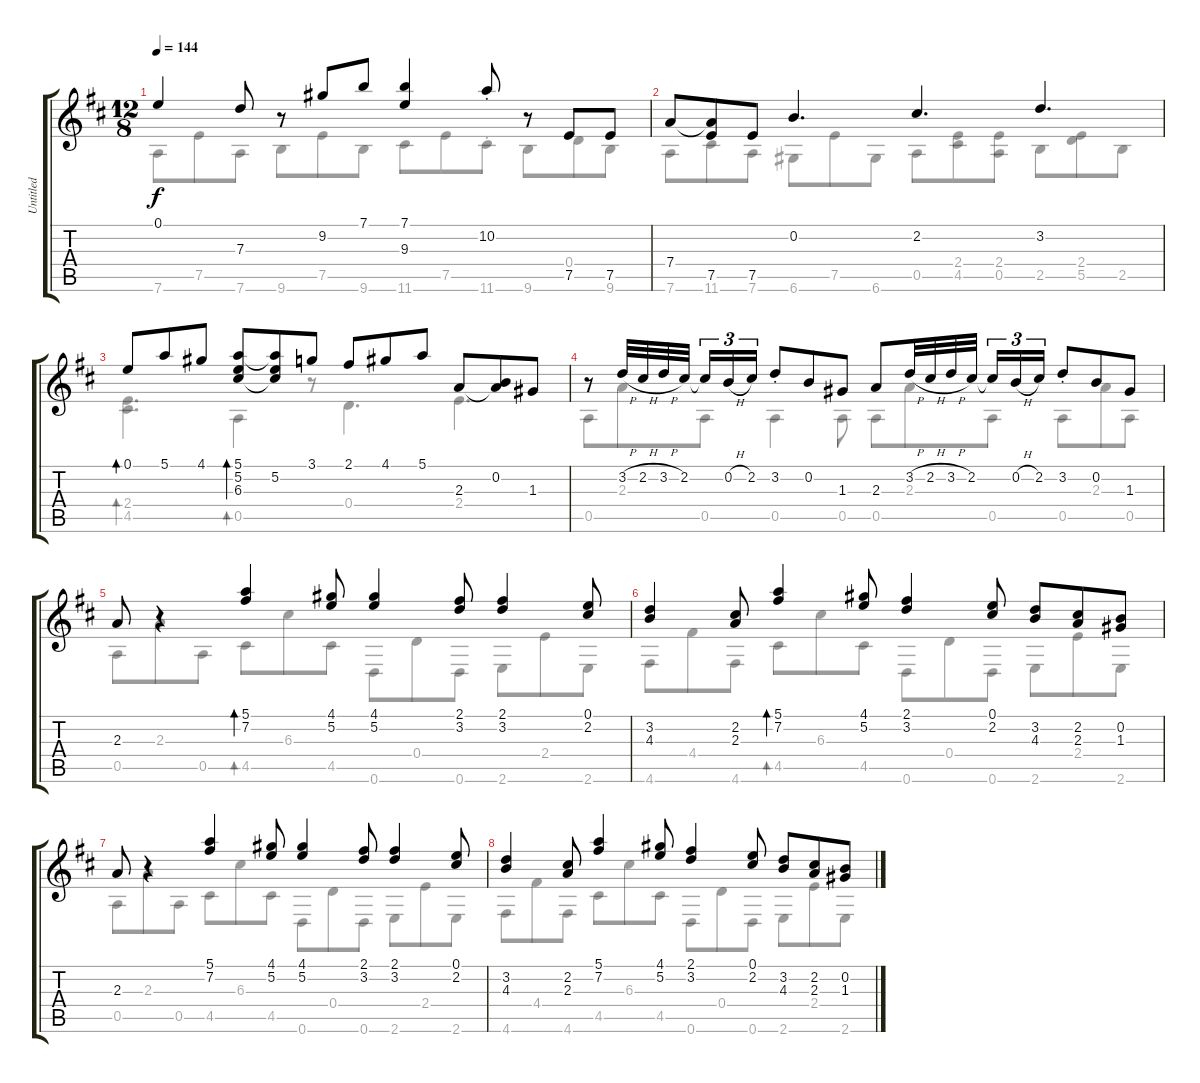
\track ("Untitled" "Untitled") {instrument acousticguitarnylon}
\staff {score tabs}
\tuning (E4 B3 G3 D3 A2 D2) {hide}
\voice
\ts (12 8)
\tempo 144
\clef g2
\ks d
0.1.4{dy f} 7.3.8 r.8 9.2.8 7.1.8 (7.1 9.3).4 10.2{st}.8 r.8 7.5.8 7.5.8 |
7.4.8 (7.4{t} 7.5).8 7.5.8 0.2.4{d} 2.2.4{d} 3.2.4{d} |
0.1.8{bd 30} 5.1.8 4.1.8 (5.1 5.2 6.3).8{bd 30} (5.1{t} 5.2 6.3{t}).8 3.1.8 2.1.8 4.1.8 5.1.8 2.3.8 (0.2 2.3{t}).8 1.3.8 |
r.8 3.2{h}.32 2.2{h}.32 3.2{h}.32 2.2.32{beam splitsecondary} 2.2{t}.16{tu (3 2)} 0.2{h}.16{tu (3 2)} 2.2.16{tu (3 2)} 3.2{st}.8 0.2.8 1.3.8 2.3.8 3.2{h}.32 2.2{h}.32 3.2{h}.32 2.2.32{beam splitsecondary} 2.2{t}.16{tu (3 2)} 0.2{h}.16{tu (3 2)} 2.2.16{tu (3 2)} 3.2{st}.8 0.2.8 1.3.8 |
2.3.8 r.4 (5.1 7.2).4{bd 30} (4.1 5.2).8 (4.1 5.2).4 (2.1 3.2).8 (2.1 3.2).4 (0.1 2.2).8 |
(3.2 4.3).4 (2.2 2.3).8 (5.1 7.2).4{bd 30} (4.1 5.2).8 (2.1 3.2).4 (0.1 2.2).8 (3.2 4.3).8 (2.2 2.3).8 (0.2 1.3).8 |
2.3.8 r.4 (5.1 7.2).4 (4.1 5.2).8 (4.1 5.2).4 (2.1 3.2).8 (2.1 3.2).4 (0.1 2.2).8 |
(3.2 4.3).4 (2.2 2.3).8 (5.1 7.2).4 (4.1 5.2).8 (2.1 3.2).4 (0.1 2.2).8 (3.2 4.3).8 (2.2 2.3).8 (0.2 1.3).8
\voice
\clef g2
\ottava regular
\simile none
\ks d
7.6.8{dy f} 7.5.8 7.6.8 9.6.8 7.5.8 9.6.8 11.6.8 7.5.8 11.6{st}.8 9.6.8 0.4.8 9.6.8 |
7.6.8 11.6.8 7.6.8 6.6.8 7.5.8 6.6.8 0.5.8 (2.4 4.5).8 (2.4 0.5).8 2.5.8 (2.4 5.5).8 2.5.8 |
(2.4 4.5).4{d bd 30} 0.5.4{bd 30} r.8 0.4.4{d} 2.4.4{d} |
0.5.8 2.3.8 0.5.8 0.5.4 0.5.8 0.5.8 2.3.8 0.5.8 0.5.8 2.3.8 0.5.8 |
0.5.8 2.3.8 0.5.8 4.5.8{bd 30} 6.3.8 4.5.8 0.6.8 0.4.8 0.6.8 2.6.8 2.4.8 2.6.8 |
4.6.8 4.4.8 4.6.8 4.5.8{bd 30} 6.3.8 4.5.8 0.6.8 0.4.8 0.6.8 2.6.8 2.4.8 2.6.8 |
0.5.8 2.3.8 0.5.8 4.5.8 6.3.8 4.5.8 0.6.8 0.4.8 0.6.8 2.6.8 2.4.8 2.6.8 |
4.6.8 4.4.8 4.6.8 4.5.8 6.3.8 4.5.8 0.6.8 0.4.8 0.6.8 2.6.8 2.4.8 2.6.8
